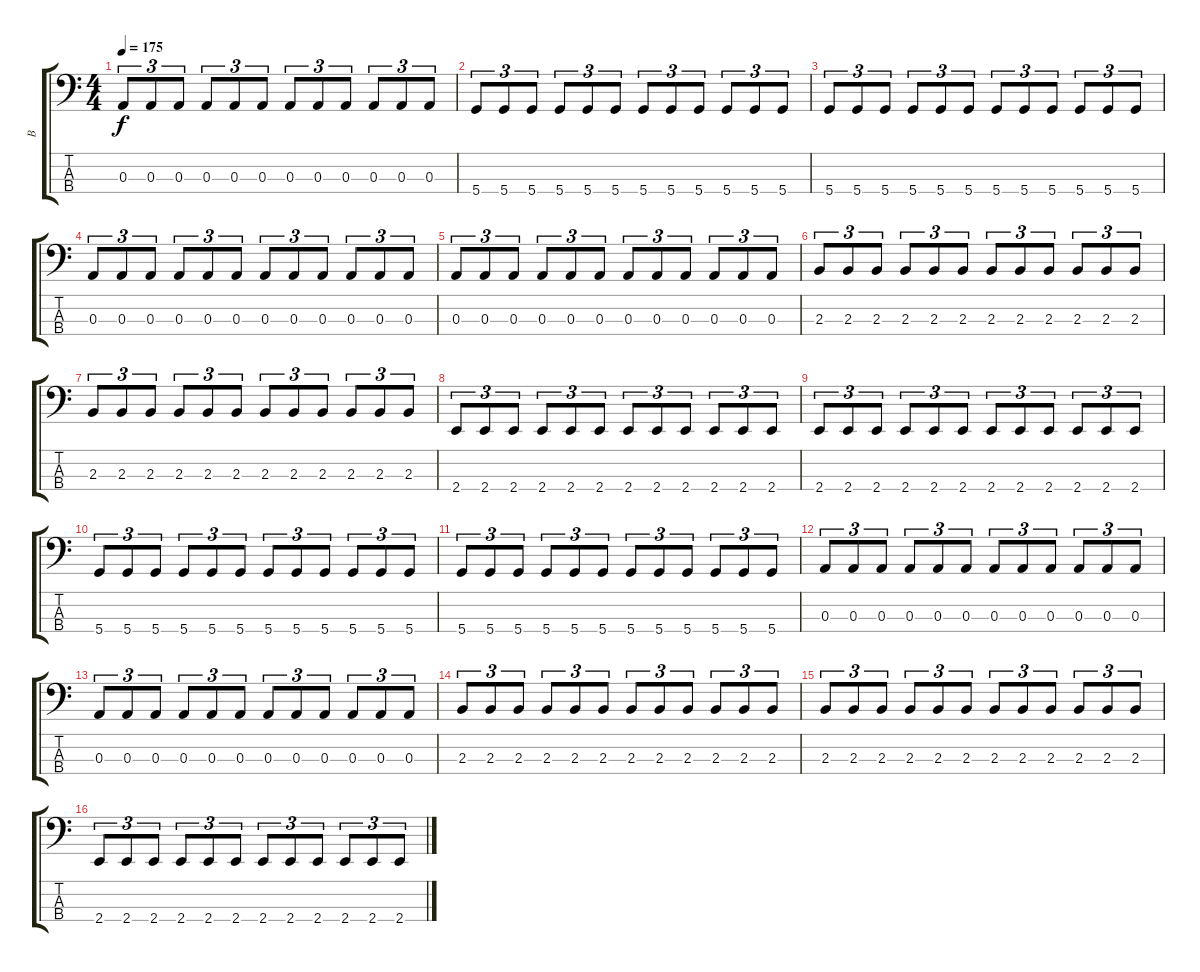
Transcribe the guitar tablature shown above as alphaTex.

\track ("B" "B") {instrument electricbassfinger}
\staff {score tabs}
\tuning (G2 D2 A1 D1) {hide}
\ts (4 4)
\tempo 175
\clef f4
\ks c
0.3.8{tu (3 2) dy f} 0.3.8{tu (3 2)} 0.3.8{tu (3 2)} 0.3.8{tu (3 2)} 0.3.8{tu (3 2)} 0.3.8{tu (3 2)} 0.3.8{tu (3 2)} 0.3.8{tu (3 2)} 0.3.8{tu (3 2)} 0.3.8{tu (3 2)} 0.3.8{tu (3 2)} 0.3.8{tu (3 2)} |
5.4.8{tu (3 2)} 5.4.8{tu (3 2)} 5.4.8{tu (3 2)} 5.4.8{tu (3 2)} 5.4.8{tu (3 2)} 5.4.8{tu (3 2)} 5.4.8{tu (3 2)} 5.4.8{tu (3 2)} 5.4.8{tu (3 2)} 5.4.8{tu (3 2)} 5.4.8{tu (3 2)} 5.4.8{tu (3 2)} |
5.4.8{tu (3 2)} 5.4.8{tu (3 2)} 5.4.8{tu (3 2)} 5.4.8{tu (3 2)} 5.4.8{tu (3 2)} 5.4.8{tu (3 2)} 5.4.8{tu (3 2)} 5.4.8{tu (3 2)} 5.4.8{tu (3 2)} 5.4.8{tu (3 2)} 5.4.8{tu (3 2)} 5.4.8{tu (3 2)} |
0.3.8{tu (3 2)} 0.3.8{tu (3 2)} 0.3.8{tu (3 2)} 0.3.8{tu (3 2)} 0.3.8{tu (3 2)} 0.3.8{tu (3 2)} 0.3.8{tu (3 2)} 0.3.8{tu (3 2)} 0.3.8{tu (3 2)} 0.3.8{tu (3 2)} 0.3.8{tu (3 2)} 0.3.8{tu (3 2)} |
0.3.8{tu (3 2)} 0.3.8{tu (3 2)} 0.3.8{tu (3 2)} 0.3.8{tu (3 2)} 0.3.8{tu (3 2)} 0.3.8{tu (3 2)} 0.3.8{tu (3 2)} 0.3.8{tu (3 2)} 0.3.8{tu (3 2)} 0.3.8{tu (3 2)} 0.3.8{tu (3 2)} 0.3.8{tu (3 2)} |
2.3.8{tu (3 2)} 2.3.8{tu (3 2)} 2.3.8{tu (3 2)} 2.3.8{tu (3 2)} 2.3.8{tu (3 2)} 2.3.8{tu (3 2)} 2.3.8{tu (3 2)} 2.3.8{tu (3 2)} 2.3.8{tu (3 2)} 2.3.8{tu (3 2)} 2.3.8{tu (3 2)} 2.3.8{tu (3 2)} |
2.3.8{tu (3 2)} 2.3.8{tu (3 2)} 2.3.8{tu (3 2)} 2.3.8{tu (3 2)} 2.3.8{tu (3 2)} 2.3.8{tu (3 2)} 2.3.8{tu (3 2)} 2.3.8{tu (3 2)} 2.3.8{tu (3 2)} 2.3.8{tu (3 2)} 2.3.8{tu (3 2)} 2.3.8{tu (3 2)} |
2.4.8{tu (3 2)} 2.4.8{tu (3 2)} 2.4.8{tu (3 2)} 2.4.8{tu (3 2)} 2.4.8{tu (3 2)} 2.4.8{tu (3 2)} 2.4.8{tu (3 2)} 2.4.8{tu (3 2)} 2.4.8{tu (3 2)} 2.4.8{tu (3 2)} 2.4.8{tu (3 2)} 2.4.8{tu (3 2)} |
2.4.8{tu (3 2)} 2.4.8{tu (3 2)} 2.4.8{tu (3 2)} 2.4.8{tu (3 2)} 2.4.8{tu (3 2)} 2.4.8{tu (3 2)} 2.4.8{tu (3 2)} 2.4.8{tu (3 2)} 2.4.8{tu (3 2)} 2.4.8{tu (3 2)} 2.4.8{tu (3 2)} 2.4.8{tu (3 2)} |
5.4.8{tu (3 2)} 5.4.8{tu (3 2)} 5.4.8{tu (3 2)} 5.4.8{tu (3 2)} 5.4.8{tu (3 2)} 5.4.8{tu (3 2)} 5.4.8{tu (3 2)} 5.4.8{tu (3 2)} 5.4.8{tu (3 2)} 5.4.8{tu (3 2)} 5.4.8{tu (3 2)} 5.4.8{tu (3 2)} |
5.4.8{tu (3 2)} 5.4.8{tu (3 2)} 5.4.8{tu (3 2)} 5.4.8{tu (3 2)} 5.4.8{tu (3 2)} 5.4.8{tu (3 2)} 5.4.8{tu (3 2)} 5.4.8{tu (3 2)} 5.4.8{tu (3 2)} 5.4.8{tu (3 2)} 5.4.8{tu (3 2)} 5.4.8{tu (3 2)} |
0.3.8{tu (3 2)} 0.3.8{tu (3 2)} 0.3.8{tu (3 2)} 0.3.8{tu (3 2)} 0.3.8{tu (3 2)} 0.3.8{tu (3 2)} 0.3.8{tu (3 2)} 0.3.8{tu (3 2)} 0.3.8{tu (3 2)} 0.3.8{tu (3 2)} 0.3.8{tu (3 2)} 0.3.8{tu (3 2)} |
0.3.8{tu (3 2)} 0.3.8{tu (3 2)} 0.3.8{tu (3 2)} 0.3.8{tu (3 2)} 0.3.8{tu (3 2)} 0.3.8{tu (3 2)} 0.3.8{tu (3 2)} 0.3.8{tu (3 2)} 0.3.8{tu (3 2)} 0.3.8{tu (3 2)} 0.3.8{tu (3 2)} 0.3.8{tu (3 2)} |
2.3.8{tu (3 2)} 2.3.8{tu (3 2)} 2.3.8{tu (3 2)} 2.3.8{tu (3 2)} 2.3.8{tu (3 2)} 2.3.8{tu (3 2)} 2.3.8{tu (3 2)} 2.3.8{tu (3 2)} 2.3.8{tu (3 2)} 2.3.8{tu (3 2)} 2.3.8{tu (3 2)} 2.3.8{tu (3 2)} |
2.3.8{tu (3 2)} 2.3.8{tu (3 2)} 2.3.8{tu (3 2)} 2.3.8{tu (3 2)} 2.3.8{tu (3 2)} 2.3.8{tu (3 2)} 2.3.8{tu (3 2)} 2.3.8{tu (3 2)} 2.3.8{tu (3 2)} 2.3.8{tu (3 2)} 2.3.8{tu (3 2)} 2.3.8{tu (3 2)} |
2.4.8{tu (3 2)} 2.4.8{tu (3 2)} 2.4.8{tu (3 2)} 2.4.8{tu (3 2)} 2.4.8{tu (3 2)} 2.4.8{tu (3 2)} 2.4.8{tu (3 2)} 2.4.8{tu (3 2)} 2.4.8{tu (3 2)} 2.4.8{tu (3 2)} 2.4.8{tu (3 2)} 2.4.8{tu (3 2)}
